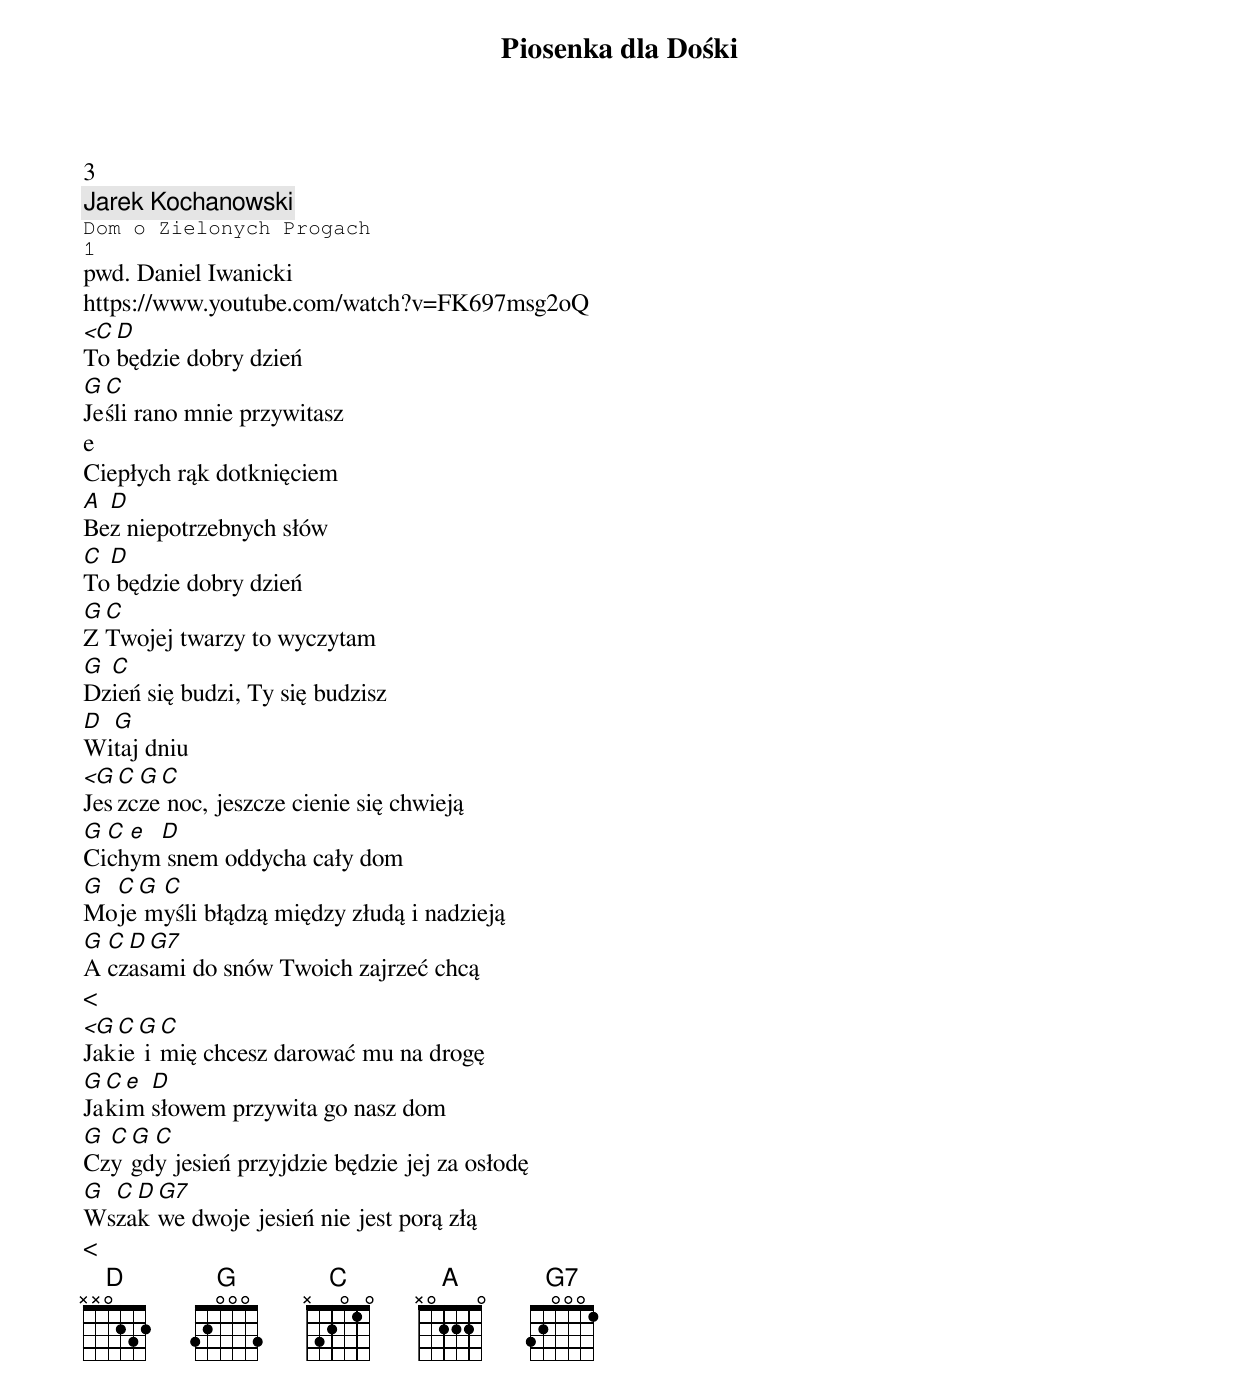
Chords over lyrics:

Piosenka dla Dośki
3
Jarek Kochanowski
Dom o Zielonych Progach
1
pwd. Daniel Iwanicki
https://www.youtube.com/watch?v=FK697msg2oQ
<C D
To będzie dobry dzień
G C
Jeśli rano mnie przywitasz
e
Ciepłych rąk dotknięciem
A D
Bez niepotrzebnych słów
C D
To będzie dobry dzień
G C
Z Twojej twarzy to wyczytam
G C
Dzień się budzi, Ty się budzisz
D G
Witaj dniu
<G C G C
Jeszcze noc, jeszcze cienie się chwieją
G C e D
Cichym snem oddycha cały dom
G C G C
Moje myśli błądzą między złudą i nadzieją
G C D G7
A czasami do snów Twoich zajrzeć chcą
<
<G C G C
Jakie imię chcesz darować mu na drogę
G C e D
Jakim słowem przywita go nasz dom
G C G C
Czy gdy jesień przyjdzie będzie jej za osłodę
G C D G7
Wszak we dwoje jesień nie jest porą złą
<
